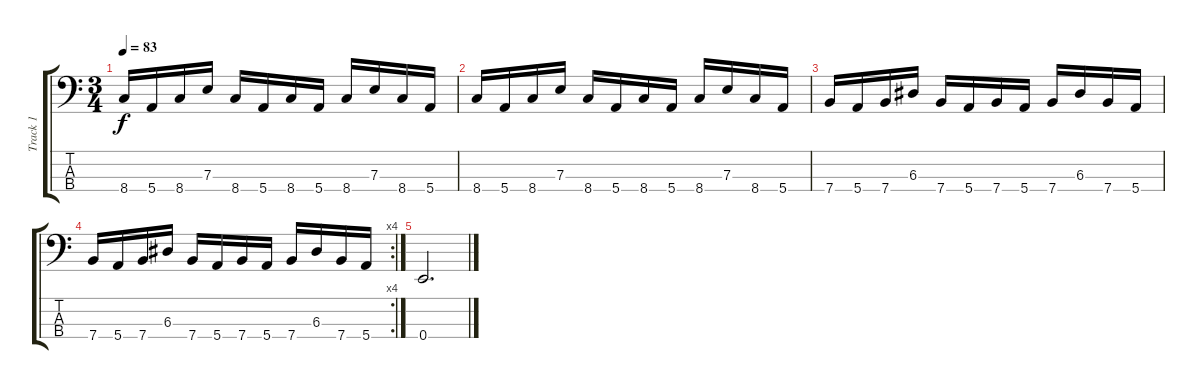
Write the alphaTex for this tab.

\track ("Track 1" "Track 1") {instrument electricbassfinger}
\staff {score tabs}
\tuning (G2 D2 A1 E1) {hide}
\ts (3 4)
\tempo 83
\clef f4
\ks c
8.4.16{dy f} 5.4.16 8.4.16 7.3.16 8.4.16 5.4.16 8.4.16 5.4.16 8.4.16 7.3.16 8.4.16 5.4.16 |
8.4.16 5.4.16 8.4.16 7.3.16 8.4.16 5.4.16 8.4.16 5.4.16 8.4.16 7.3.16 8.4.16 5.4.16 |
7.4.16 5.4.16 7.4.16 6.3.16 7.4.16 5.4.16 7.4.16 5.4.16 7.4.16 6.3.16 7.4.16 5.4.16 |
\rc 4
7.4.16 5.4.16 7.4.16 6.3.16 7.4.16 5.4.16 7.4.16 5.4.16 7.4.16 6.3.16 7.4.16 5.4.16 |
0.4.2{d}
